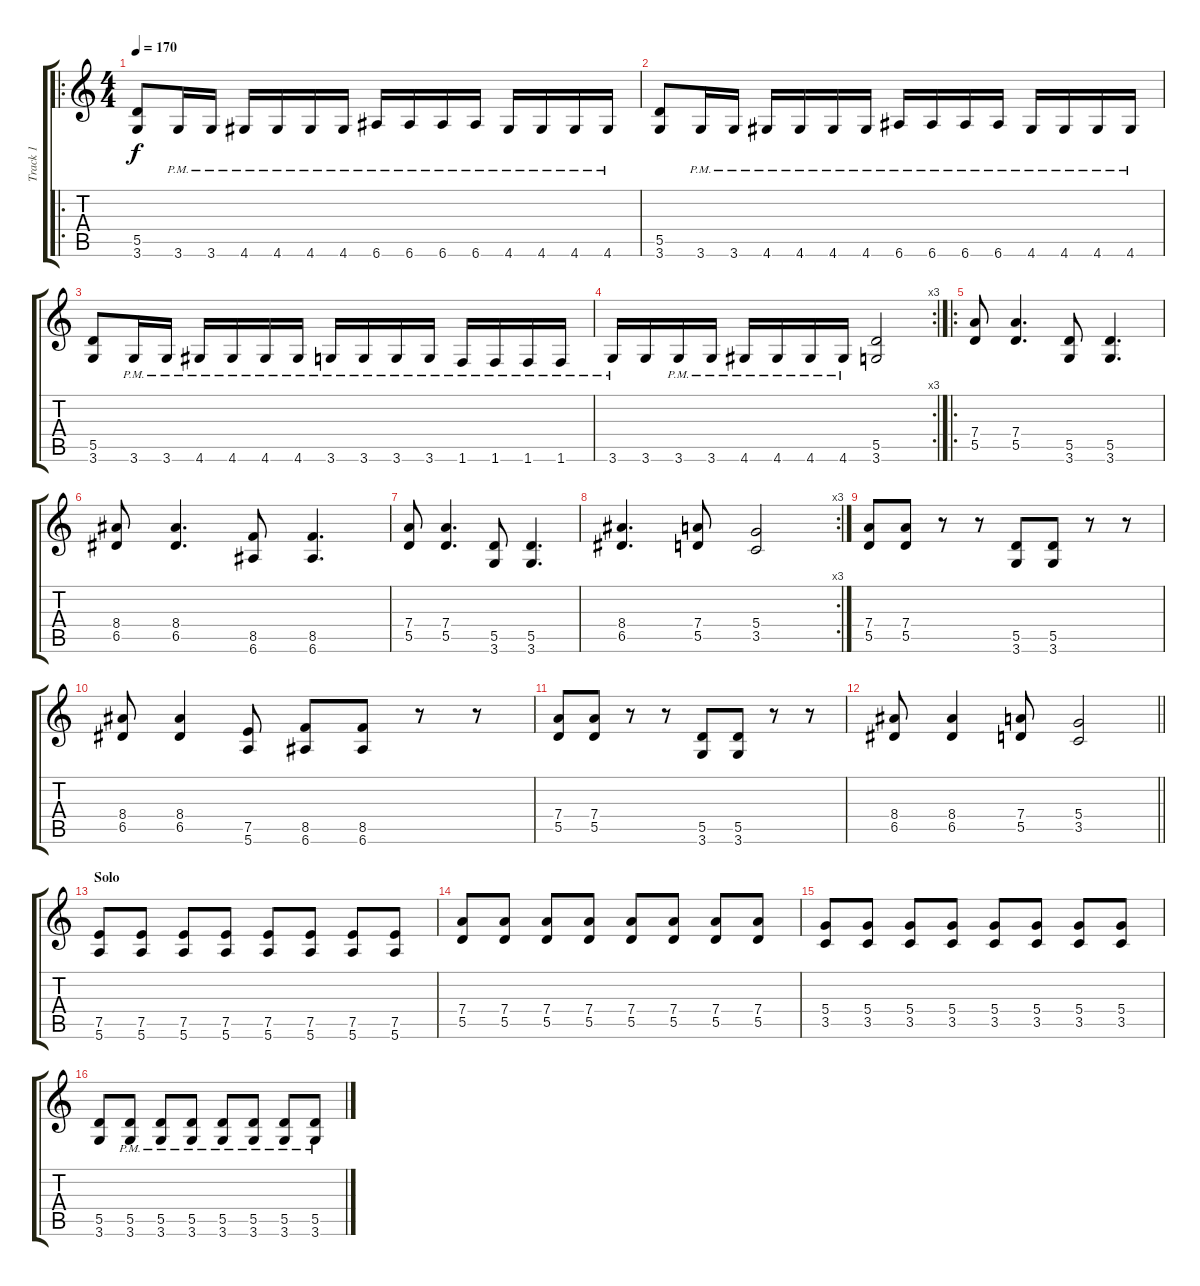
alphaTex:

\track ("Track 1" "Track 1") {instrument distortionguitar}
\staff {score tabs}
\tuning (E4 B3 G3 D3 A2 E2) {hide}
\ro
\ts (4 4)
\tempo 170
\clef g2
\ks c
(5.5 3.6).8{dy f} 3.6{pm}.16 3.6{pm}.16 4.6{pm}.16 4.6{pm}.16 4.6{pm}.16 4.6{pm}.16 6.6{pm}.16 6.6{pm}.16 6.6{pm}.16 6.6{pm}.16 4.6{pm}.16 4.6{pm}.16 4.6{pm}.16 4.6{pm}.16 |
(5.5 3.6).8 3.6{pm}.16 3.6{pm}.16 4.6{pm}.16 4.6{pm}.16 4.6{pm}.16 4.6{pm}.16 6.6{pm}.16 6.6{pm}.16 6.6{pm}.16 6.6{pm}.16 4.6{pm}.16 4.6{pm}.16 4.6{pm}.16 4.6{pm}.16 |
(5.5 3.6).8 3.6{pm}.16 3.6{pm}.16 4.6{pm}.16 4.6{pm}.16 4.6{pm}.16 4.6{pm}.16 3.6{pm}.16 3.6{pm}.16 3.6{pm}.16 3.6{pm}.16 1.6{pm}.16 1.6{pm}.16 1.6{pm}.16 1.6{pm}.16 |
\rc 3
3.6{pm}.16 3.6.16 3.6{pm}.16 3.6{pm}.16 4.6{pm}.16 4.6{pm}.16 4.6{pm}.16 4.6{pm}.16 (5.5 3.6).2 |
\ro
(7.4 5.5).8 (7.4 5.5).4{d} (5.5 3.6).8 (5.5 3.6).4{d} |
(8.4 6.5).8 (8.4 6.5).4{d} (8.5 6.6).8 (8.5 6.6).4{d} |
(7.4 5.5).8 (7.4 5.5).4{d} (5.5 3.6).8 (5.5 3.6).4{d} |
\rc 3
(8.4 6.5).4{d} (7.4 5.5).8 (5.4 3.5).2 |
(7.4 5.5).8 (7.4 5.5).8 r.8 r.8 (5.5 3.6).8 (5.5 3.6).8 r.8 r.8 |
(8.4 6.5).8 (8.4 6.5).4 (7.5 5.6).8 (8.5 6.6).8 (8.5 6.6).8 r.8 r.8 |
(7.4 5.5).8 (7.4 5.5).8 r.8 r.8 (5.5 3.6).8 (5.5 3.6).8 r.8 r.8 |
\barLineRight lightlight
(8.4 6.5).8 (8.4 6.5).4 (7.4 5.5).8 (5.4 3.5).2 |
\section ("" "Solo")
(7.5 5.6).8 (7.5 5.6).8 (7.5 5.6).8 (7.5 5.6).8 (7.5 5.6).8 (7.5 5.6).8 (7.5 5.6).8 (7.5 5.6).8 |
(7.4 5.5).8 (7.4 5.5).8 (7.4 5.5).8 (7.4 5.5).8 (7.4 5.5).8 (7.4 5.5).8 (7.4 5.5).8 (7.4 5.5).8 |
(5.4 3.5).8 (5.4 3.5).8 (5.4 3.5).8 (5.4 3.5).8 (5.4 3.5).8 (5.4 3.5).8 (5.4 3.5).8 (5.4 3.5).8 |
(5.5 3.6).8 (5.5{pm} 3.6{pm}).8 (5.5{pm} 3.6{pm}).8 (5.5{pm} 3.6{pm}).8 (5.5{pm} 3.6{pm}).8 (5.5{pm} 3.6{pm}).8 (5.5{pm} 3.6{pm}).8 (5.5{pm} 3.6{pm}).8
